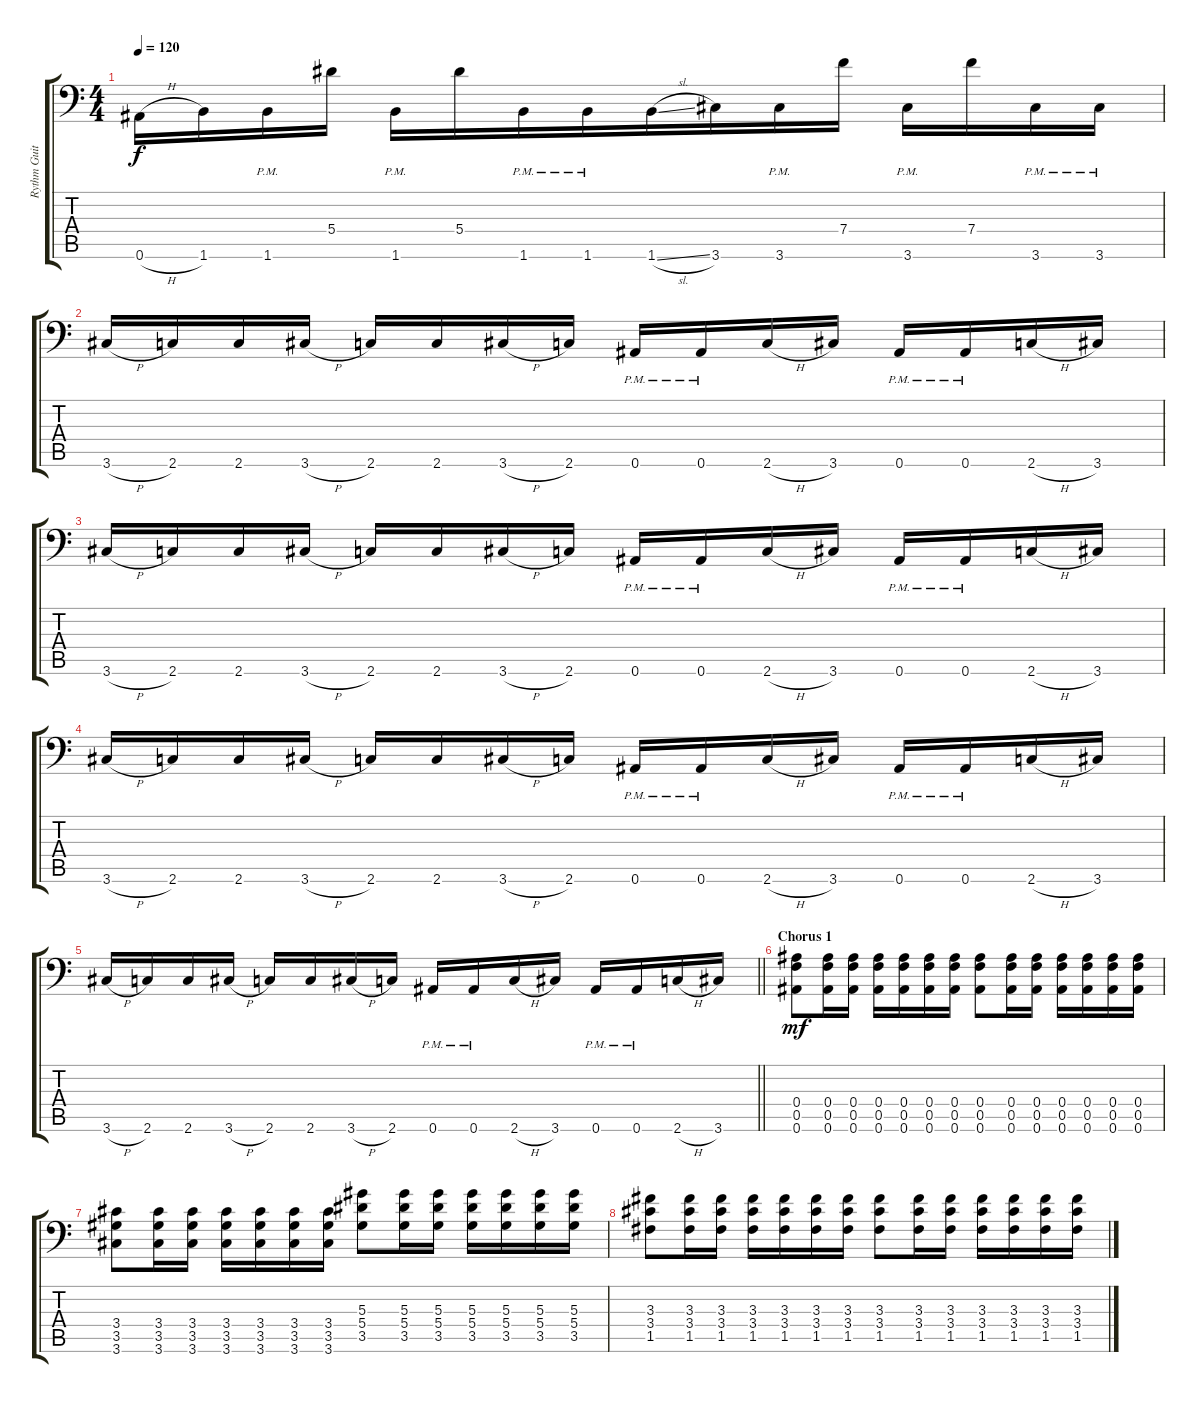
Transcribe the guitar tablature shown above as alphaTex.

\track ("Rythm Guitar 2" "Rythm Guit") {instrument distortionguitar}
\staff {score tabs}
\tuning (C4 G3 Eb3 Bb2 F2 Bb1) {hide}
\ts (4 4)
\tempo 120
\clef f4
\ks c
0.6{h}.16{dy f} 1.6.16 1.6{pm}.16 5.4.16 1.6{pm}.16 5.4.16 1.6{pm}.16 1.6{pm}.16{beam merge} 1.6{sl}.16 3.6.16{beam merge} 3.6{pm}.16 7.4.16 3.6{pm}.16 7.4.16 3.6{pm}.16 3.6{pm}.16 |
3.6{h}.16 2.6.16 2.6.16 3.6{h}.16 2.6.16 2.6.16 3.6{h}.16 2.6.16 0.6{pm}.16 0.6{pm}.16 2.6{h}.16 3.6.16 0.6{pm}.16 0.6{pm}.16 2.6{h}.16 3.6.16 |
3.6{h}.16 2.6.16 2.6.16 3.6{h}.16 2.6.16 2.6.16 3.6{h}.16 2.6.16 0.6{pm}.16 0.6{pm}.16 2.6{h}.16 3.6.16 0.6{pm}.16 0.6{pm}.16 2.6{h}.16 3.6.16 |
3.6{h}.16 2.6.16 2.6.16 3.6{h}.16 2.6.16 2.6.16 3.6{h}.16 2.6.16 0.6{pm}.16 0.6{pm}.16 2.6{h}.16 3.6.16 0.6{pm}.16 0.6{pm}.16 2.6{h}.16 3.6.16 |
\barLineRight lightlight
3.6{h}.16 2.6.16 2.6.16 3.6{h}.16 2.6.16 2.6.16 3.6{h}.16 2.6.16 0.6{pm}.16 0.6{pm}.16 2.6{h}.16 3.6.16 0.6{pm}.16 0.6{pm}.16 2.6{h}.16 3.6.16 |
\section ("" "Chorus 1")
(0.4 0.5 0.6).8{dy mf beam merge} (0.4 0.5 0.6).16 (0.4 0.5 0.6).16 (0.4 0.5 0.6).16 (0.4 0.5 0.6).16 (0.4 0.5 0.6).16{beam merge} (0.4 0.5 0.6).16 (0.4 0.5 0.6).8{beam merge} (0.4 0.5 0.6).16 (0.4 0.5 0.6).16 (0.4 0.5 0.6).16 (0.4 0.5 0.6).16{beam merge} (0.4 0.5 0.6).16{beam merge} (0.4 0.5 0.6).16 |
(3.4 3.5 3.6).8 (3.4 3.5 3.6).16{beam merge} (3.4 3.5 3.6).16 (3.4 3.5 3.6).16 (3.4 3.5 3.6).16 (3.4 3.5 3.6).16{beam merge} (3.4 3.5 3.6).16 (5.3 5.4 3.5).8 (5.3 5.4 3.5).16 (5.3 5.4 3.5).16 (5.3 5.4 3.5).16 (5.3 5.4 3.5).16 (5.3 5.4 3.5).16{beam merge} (5.3 5.4 3.5).16 |
(3.3 3.4 1.5).8{beam merge} (3.3 3.4 1.5).16 (3.3 3.4 1.5).16 (3.3 3.4 1.5).16 (3.3 3.4 1.5).16{beam merge} (3.3 3.4 1.5).16{beam merge} (3.3 3.4 1.5).16 (3.3 3.4 1.5).8 (3.3 3.4 1.5).16 (3.3 3.4 1.5).16 (3.3 3.4 1.5).16 (3.3 3.4 1.5).16{beam merge} (3.3 3.4 1.5).16{beam merge} (3.3 3.4 1.5).16
